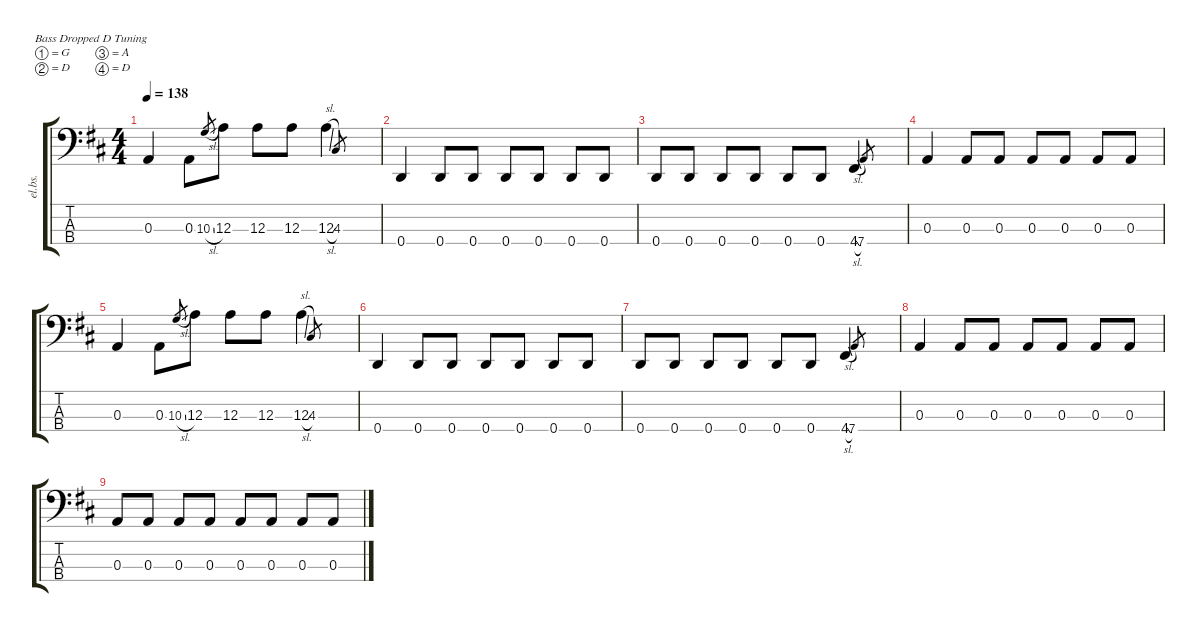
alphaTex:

\hideDynamics
\bracketExtendMode groupsimilarinstruments
\otherSystemsTrackNameOrientation horizontal
\track ("Electric Bass" "el.bs.") {instrument electricbassfinger}
\staff {score tabs}
\tuning (G2 D2 A1 D1)
\ts (4 4)
\tempo 138
\clef f4
\ks d
0.3{acc forcenatural}.4{dy ff} 0.3{acc forcenatural}.8 10.3{sl acc forcenatural}.8{gr dy fff} 12.3{acc forcenatural}.8{dy f} 12.3{acc forcenatural}.8 12.3{acc forcenatural}.8 12.3{sl acc forcenatural}.4{dy fff} 4.3{acc #}.8{gr dy mp} |
0.4{acc forcenatural}.4{dy ff} 0.4{acc forcenatural}.8 0.4{acc forcenatural}.8{dy f} 0.4{acc forcenatural}.8 0.4{acc forcenatural}.8 0.4{acc forcenatural}.8{dy mf} 0.4{acc forcenatural}.8 |
0.4{acc forcenatural}.8{dy ff} 0.4{acc forcenatural}.8 0.4{acc forcenatural}.8 0.4{acc forcenatural}.8 0.4{acc forcenatural}.8 0.4{acc forcenatural}.8 4.4{sl acc #}.4{dy f} 7.4{acc forcenatural}.8{gr} |
0.3{acc forcenatural}.4{dy ff} 0.3{acc forcenatural}.8 0.3{acc forcenatural}.8{dy f} 0.3{acc forcenatural}.8{dy mf} 0.3{acc forcenatural}.8 0.3{acc forcenatural}.8{dy fff} 0.3{acc forcenatural}.8{dy mp} |
0.3{acc forcenatural}.4{dy ff} 0.3{acc forcenatural}.8 10.3{sl acc forcenatural}.8{gr dy fff} 12.3{acc forcenatural}.8{dy f} 12.3{acc forcenatural}.8{dy ff} 12.3{acc forcenatural}.8 12.3{sl acc forcenatural}.4{dy fff} 4.3{acc #}.8{gr dy mp} |
0.4{acc forcenatural}.4{dy ff} 0.4{acc forcenatural}.8 0.4{acc forcenatural}.8{dy f} 0.4{acc forcenatural}.8 0.4{acc forcenatural}.8 0.4{acc forcenatural}.8{dy mf} 0.4{acc forcenatural}.8 |
0.4{acc forcenatural}.8{dy ff} 0.4{acc forcenatural}.8 0.4{acc forcenatural}.8 0.4{acc forcenatural}.8 0.4{acc forcenatural}.8 0.4{acc forcenatural}.8 4.4{sl acc #}.4{dy f} 7.4{acc forcenatural}.8{gr} |
0.3{acc forcenatural}.4{dy ff} 0.3{acc forcenatural}.8 0.3{acc forcenatural}.8{dy f} 0.3{acc forcenatural}.8{dy mf} 0.3{acc forcenatural}.8 0.3{acc forcenatural}.8{dy fff} 0.3{acc forcenatural}.8{dy mp} |
0.3{acc forcenatural}.8{dy ff} 0.3{acc forcenatural}.8 0.3{acc forcenatural}.8 0.3{acc forcenatural}.8{dy f} 0.3{acc forcenatural}.8{dy mf} 0.3{acc forcenatural}.8 0.3{acc forcenatural}.8{dy fff} 0.3{acc forcenatural}.8{dy mp}
